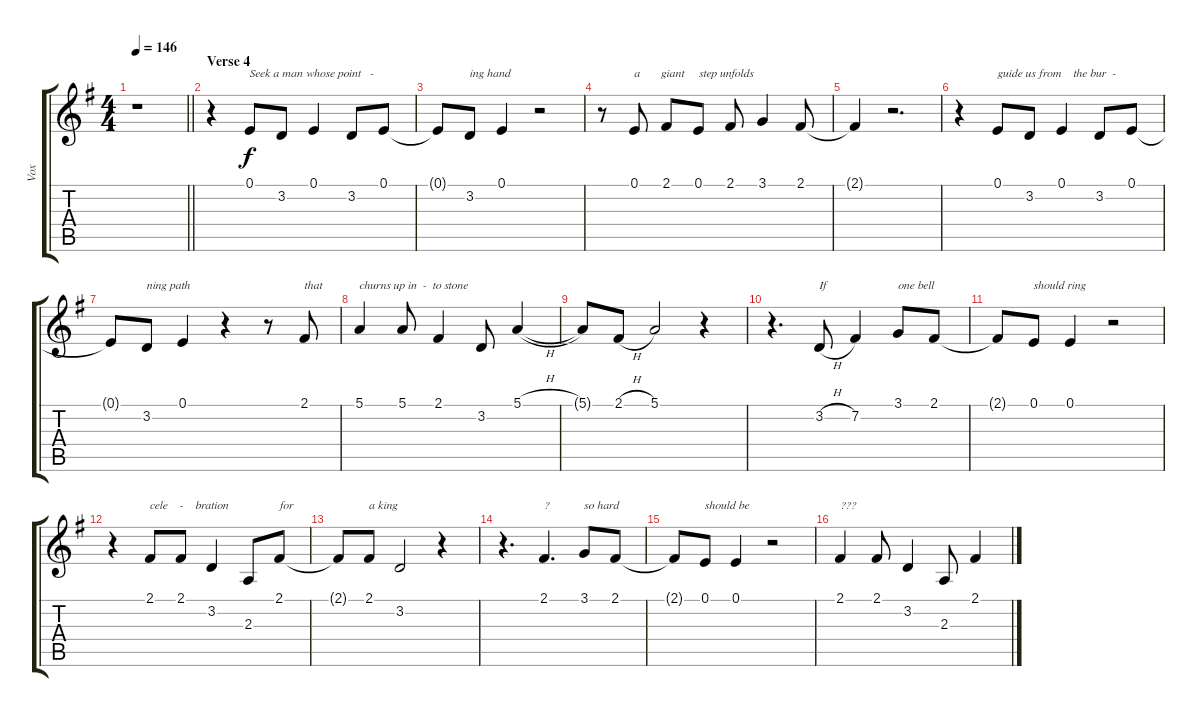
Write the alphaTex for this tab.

\track ("Vox" "Vox") {mute instrument violin}
\staff {score tabs}
\tuning (E4 B3 G3 D3 A2 E2) {hide}
\ts (4 4)
\tempo 146
\clef g2
\barLineRight lightlight
\ks g
r.1{dy f} |
\section ("" "Verse 4")
r.4 0.1.8{txt "Seek a man whose point   -"} 3.2.8 0.1.4 3.2.8 0.1.8 |
0.1{t}.8 3.2.8{txt "ing hand"} 0.1.4 r.2 |
r.8 0.1.8{txt "a       giant     step unfolds"} 2.1.8 0.1.8 2.1.8 3.1.4 2.1.8 |
2.1{t}.4 r.2{d} |
r.4 0.1.8{txt "guide us from    the bur  -"} 3.2.8 0.1.4 3.2.8 0.1.8 |
0.1{t}.8 3.2.8{txt "ning path"} 0.1.4 r.4 r.8 2.1.8{txt "that"} |
5.1.4{txt "churns up in  -  to stone"} 5.1.8 2.1.4 3.2.8 5.1{h}.4 |
5.1{t}.8 2.1{h}.8 5.1.2 r.4 |
r.4{d} 3.2{h}.8{txt "If"} 7.2.4 3.1.8{txt "one bell"} 2.1.8 |
2.1{t}.8 0.1.8{txt "should ring"} 0.1.4 r.2 |
r.4 2.1.8{txt "cele    -    bration"} 2.1.8 3.2.4 2.3.8 2.1.8{txt "for"} |
2.1{t}.8 2.1.8{txt "a king"} 3.2.2 r.4 |
r.4{d} 2.1.4{d txt "?"} 3.1.8{txt "so hard"} 2.1.8 |
2.1{t}.8 0.1.8{txt "should be"} 0.1.4 r.2 |
2.1.4{txt "???"} 2.1.8 3.2.4 2.3.8 2.1.4
